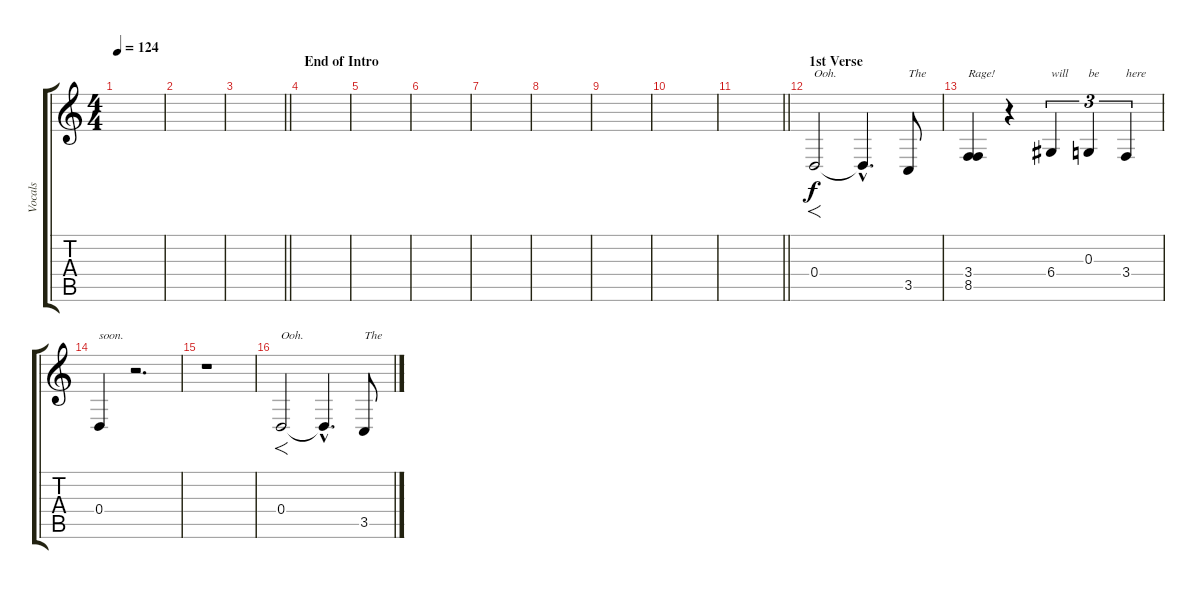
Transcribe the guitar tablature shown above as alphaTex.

\track ("Vocals" "Vocals") {instrument tenorsax}
\staff {score tabs}
\tuning (E4 B3 G3 D3 A2 E2) {hide}
\ts (4 4)
\tempo 124
\clef g2
\ks c
|
|
\barLineRight lightlight
|
\section ("" "End of Intro")
|
|
|
|
|
|
|
\barLineRight lightlight
|
\section ("" "1st Verse")
0.4.2{f txt "Ooh."} 0.4{hac t}.4{d} 3.5.8{txt "The"} |
(3.4 8.5).4{txt "Rage!"} r.4 6.4.4{tu (3 2) txt "will"} 0.3.4{tu (3 2) txt "be"} 3.4.4{tu (3 2) txt "here"} |
0.4.4{txt "soon."} r.2{d} |
r.1 |
0.4.2{f txt "Ooh."} 0.4{hac t}.4{d} 3.5.8{txt "The"}
